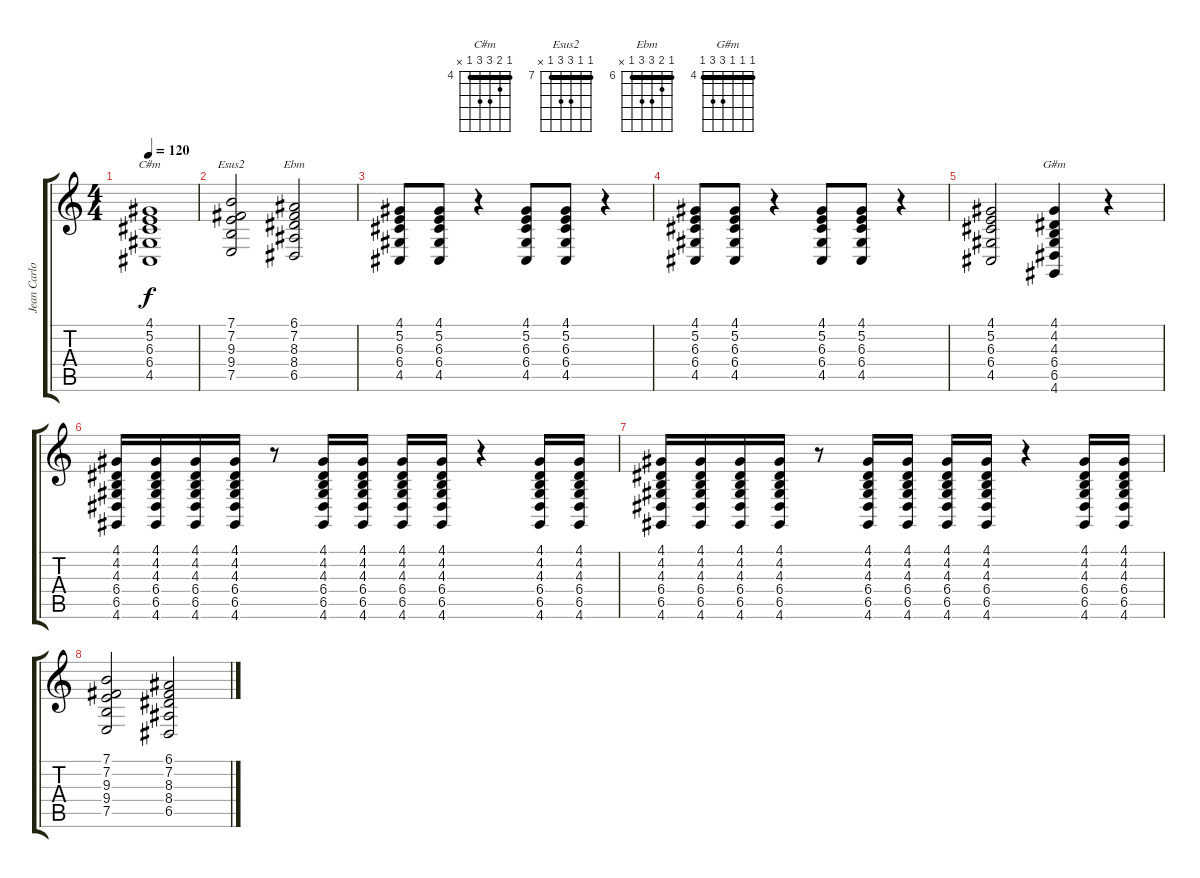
\track ("Jean Carlos" "Jean Carlo") {instrument stringensemble1}
\staff {score tabs}
\tuning (E4 B3 G3 D3 A2 E2) {hide}
\chord ("C#m" 4 5 6 6 4 x) {firstfret 4 barre 4}
\chord ("Esus2" 7 7 9 9 7 x) {firstfret 7 barre 7}
\chord ("Ebm" 6 7 8 8 6 x) {firstfret 6 barre 6}
\chord ("G#m" 4 4 4 6 6 4) {firstfret 4 barre 4}
\ts (4 4)
\tempo 120
\clef g2
\ks c
(4.1 5.2 6.3 6.4 4.5).1{ch "C#m" dy f} |
(7.1 7.2 9.3 9.4 7.5).2{ch "Esus2"} (6.1 7.2 8.3 8.4 6.5).2{ch "Ebm"} |
(4.1 5.2 6.3 6.4 4.5).8 (4.1 5.2 6.3 6.4 4.5).8 r.4 (4.1 5.2 6.3 6.4 4.5).8 (4.1 5.2 6.3 6.4 4.5).8 r.4 |
(4.1 5.2 6.3 6.4 4.5).8 (4.1 5.2 6.3 6.4 4.5).8 r.4 (4.1 5.2 6.3 6.4 4.5).8 (4.1 5.2 6.3 6.4 4.5).8 r.4 |
(4.1 5.2 6.3 6.4 4.5).2 (4.1 4.2 4.3 6.4 6.5 4.6).4{ch "G#m"} r.4 |
(4.1 4.2 4.3 6.4 6.5 4.6).16 (4.1 4.2 4.3 6.4 6.5 4.6).16 (4.1 4.2 4.3 6.4 6.5 4.6).16 (4.1 4.2 4.3 6.4 6.5 4.6).16 r.8 (4.1 4.2 4.3 6.4 6.5 4.6).16 (4.1 4.2 4.3 6.4 6.5 4.6).16 (4.1 4.2 4.3 6.4 6.5 4.6).16 (4.1 4.2 4.3 6.4 6.5 4.6).16 r.4 (4.1 4.2 4.3 6.4 6.5 4.6).16 (4.1 4.2 4.3 6.4 6.5 4.6).16 |
(4.1 4.2 4.3 6.4 6.5 4.6).16 (4.1 4.2 4.3 6.4 6.5 4.6).16 (4.1 4.2 4.3 6.4 6.5 4.6).16 (4.1 4.2 4.3 6.4 6.5 4.6).16 r.8 (4.1 4.2 4.3 6.4 6.5 4.6).16 (4.1 4.2 4.3 6.4 6.5 4.6).16 (4.1 4.2 4.3 6.4 6.5 4.6).16 (4.1 4.2 4.3 6.4 6.5 4.6).16 r.4 (4.1 4.2 4.3 6.4 6.5 4.6).16 (4.1 4.2 4.3 6.4 6.5 4.6).16 |
(7.1 7.2 9.3 9.4 7.5).2 (6.1 7.2 8.3 8.4 6.5).2
